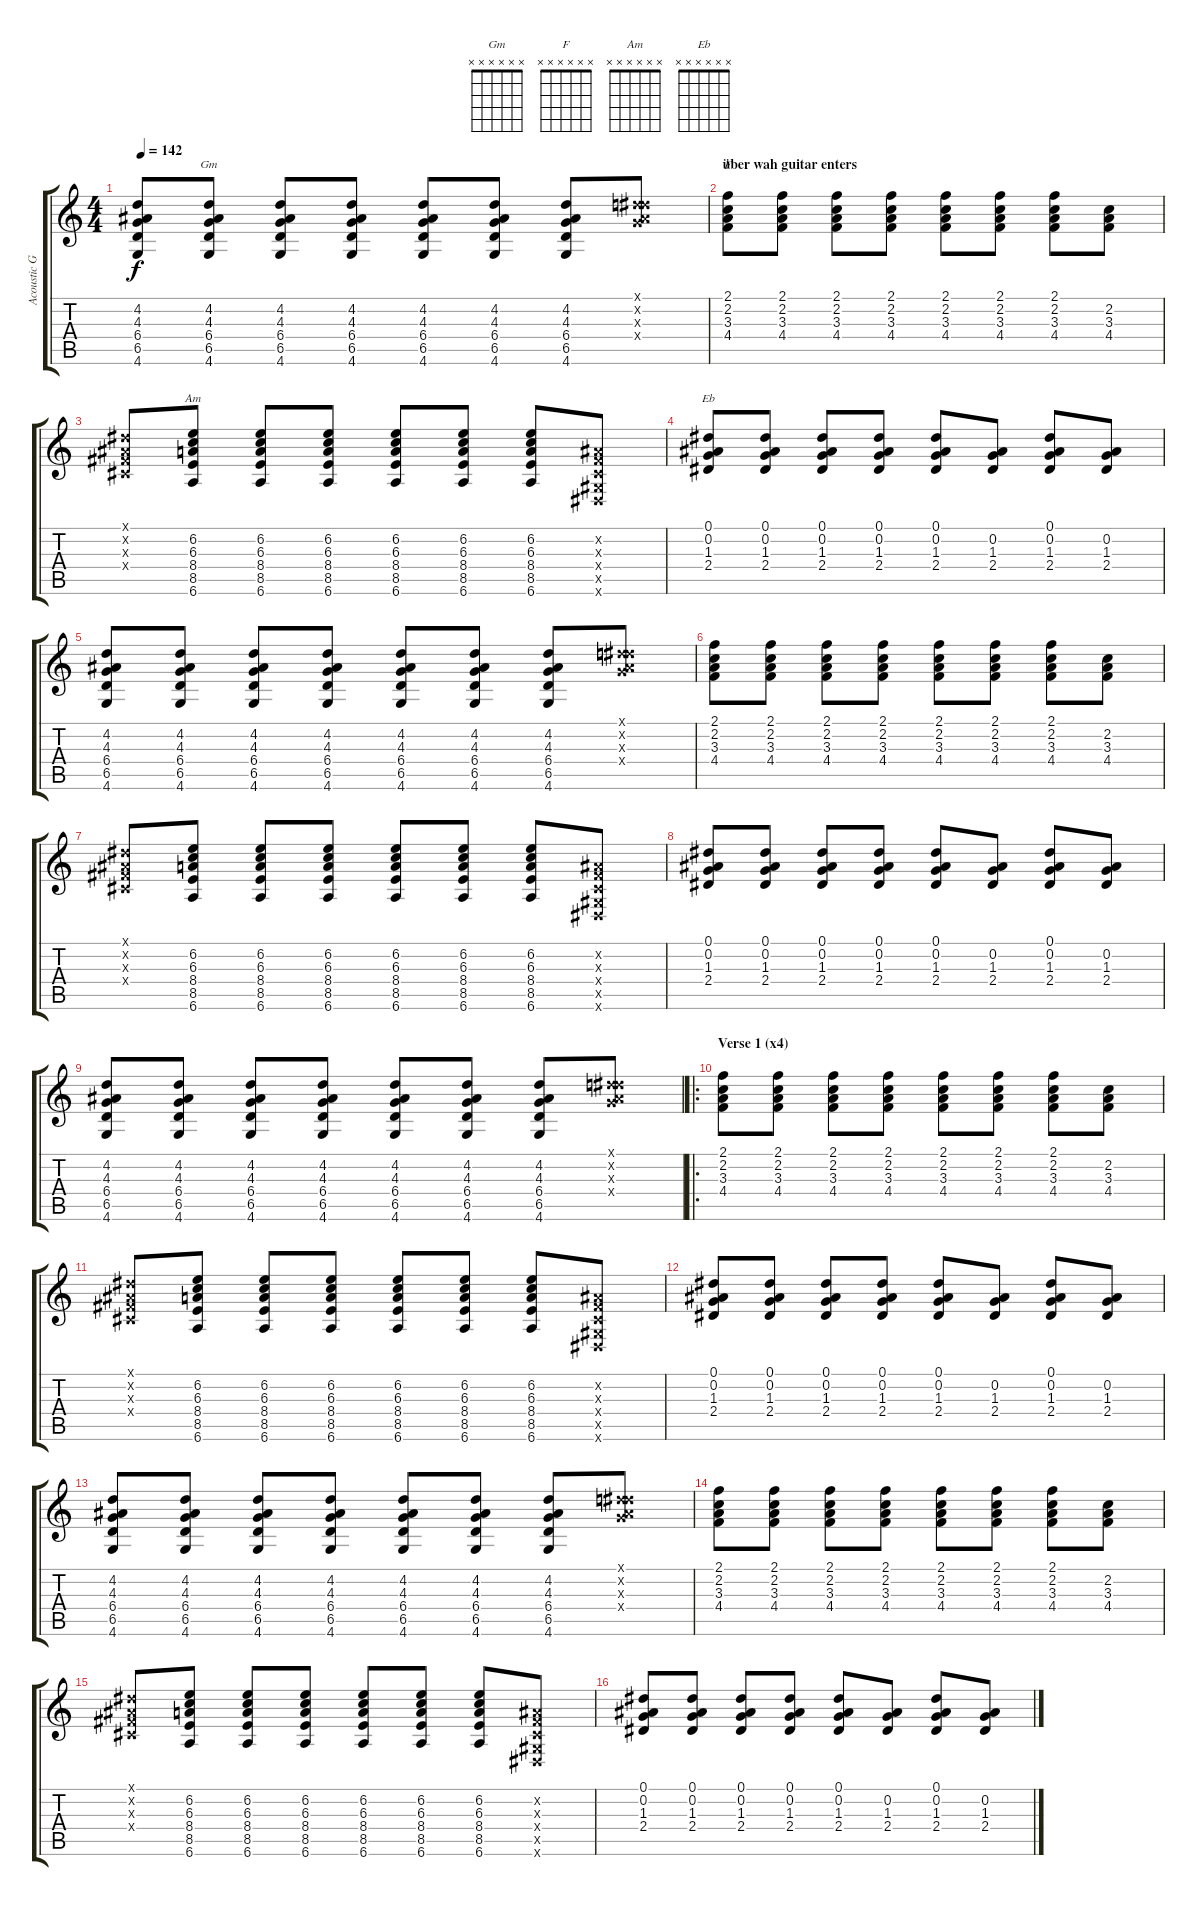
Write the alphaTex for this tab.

\track ("Acoustic Guitar - Eb" "Acoustic G") {instrument acousticguitarsteel}
\staff {score tabs}
\tuning (Eb4 Bb3 Gb3 Db3 Ab2 Eb2) {hide}
\chord ("Gm" x x x x x x)
\chord ("F" x x x x x x)
\chord ("Am" x x x x x x)
\chord ("Eb" x x x x x x)
\ts (4 4)
\tempo 142
\clef g2
\ks c
(4.2 4.3 6.4 6.5 4.6).8{dy f} (4.2 4.3 6.4 6.5 4.6).8{ch "Gm"} (4.2 4.3 6.4 6.5 4.6).8 (4.2 4.3 6.4 6.5 4.6).8 (4.2 4.3 6.4 6.5 4.6).8 (4.2 4.3 6.4 6.5 4.6).8 (4.2 4.3 6.4 6.5 4.6).8 (0.1{x} 4.2{x} 4.3{x} 6.4{x}).8 |
\section ("" "über wah guitar enters")
(2.1 2.2 3.3 4.4).8{ch "F"} (2.1 2.2 3.3 4.4).8 (2.1 2.2 3.3 4.4).8 (2.1 2.2 3.3 4.4).8 (2.1 2.2 3.3 4.4).8 (2.1 2.2 3.3 4.4).8 (2.1 2.2 3.3 4.4).8 (2.2 3.3 4.4).8 |
(0.1{x} 0.2{x} 0.3{x} 0.4{x}).8 (6.2 6.3 8.4 8.5 6.6).8{ch "Am"} (6.2 6.3 8.4 8.5 6.6).8 (6.2 6.3 8.4 8.5 6.6).8 (6.2 6.3 8.4 8.5 6.6).8 (6.2 6.3 8.4 8.5 6.6).8 (6.2 6.3 8.4 8.5 6.6).8 (0.2{x} 0.3{x} 0.4{x} 0.5{x} 0.6{x}).8 |
(0.1 0.2 1.3 2.4).8{ch "Eb"} (0.1 0.2 1.3 2.4).8 (0.1 0.2 1.3 2.4).8 (0.1 0.2 1.3 2.4).8 (0.1 0.2 1.3 2.4).8 (0.2 1.3 2.4).8 (0.1 0.2 1.3 2.4).8 (0.2 1.3 2.4).8 |
(4.2 4.3 6.4 6.5 4.6).8 (4.2 4.3 6.4 6.5 4.6).8 (4.2 4.3 6.4 6.5 4.6).8 (4.2 4.3 6.4 6.5 4.6).8 (4.2 4.3 6.4 6.5 4.6).8 (4.2 4.3 6.4 6.5 4.6).8 (4.2 4.3 6.4 6.5 4.6).8 (0.1{x} 4.2{x} 4.3{x} 6.4{x}).8 |
(2.1 2.2 3.3 4.4).8 (2.1 2.2 3.3 4.4).8 (2.1 2.2 3.3 4.4).8 (2.1 2.2 3.3 4.4).8 (2.1 2.2 3.3 4.4).8 (2.1 2.2 3.3 4.4).8 (2.1 2.2 3.3 4.4).8 (2.2 3.3 4.4).8 |
(0.1{x} 0.2{x} 0.3{x} 0.4{x}).8 (6.2 6.3 8.4 8.5 6.6).8 (6.2 6.3 8.4 8.5 6.6).8 (6.2 6.3 8.4 8.5 6.6).8 (6.2 6.3 8.4 8.5 6.6).8 (6.2 6.3 8.4 8.5 6.6).8 (6.2 6.3 8.4 8.5 6.6).8 (0.2{x} 0.3{x} 0.4{x} 0.5{x} 0.6{x}).8 |
(0.1 0.2 1.3 2.4).8 (0.1 0.2 1.3 2.4).8 (0.1 0.2 1.3 2.4).8 (0.1 0.2 1.3 2.4).8 (0.1 0.2 1.3 2.4).8 (0.2 1.3 2.4).8 (0.1 0.2 1.3 2.4).8 (0.2 1.3 2.4).8 |
(4.2 4.3 6.4 6.5 4.6).8 (4.2 4.3 6.4 6.5 4.6).8 (4.2 4.3 6.4 6.5 4.6).8 (4.2 4.3 6.4 6.5 4.6).8 (4.2 4.3 6.4 6.5 4.6).8 (4.2 4.3 6.4 6.5 4.6).8 (4.2 4.3 6.4 6.5 4.6).8 (0.1{x} 4.2{x} 4.3{x} 6.4{x}).8 |
\ro
\section ("" "Verse 1 (x4)")
(2.1 2.2 3.3 4.4).8 (2.1 2.2 3.3 4.4).8 (2.1 2.2 3.3 4.4).8 (2.1 2.2 3.3 4.4).8 (2.1 2.2 3.3 4.4).8 (2.1 2.2 3.3 4.4).8 (2.1 2.2 3.3 4.4).8 (2.2 3.3 4.4).8 |
(0.1{x} 0.2{x} 0.3{x} 0.4{x}).8 (6.2 6.3 8.4 8.5 6.6).8 (6.2 6.3 8.4 8.5 6.6).8 (6.2 6.3 8.4 8.5 6.6).8 (6.2 6.3 8.4 8.5 6.6).8 (6.2 6.3 8.4 8.5 6.6).8 (6.2 6.3 8.4 8.5 6.6).8 (0.2{x} 0.3{x} 0.4{x} 0.5{x} 0.6{x}).8 |
(0.1 0.2 1.3 2.4).8 (0.1 0.2 1.3 2.4).8 (0.1 0.2 1.3 2.4).8 (0.1 0.2 1.3 2.4).8 (0.1 0.2 1.3 2.4).8 (0.2 1.3 2.4).8 (0.1 0.2 1.3 2.4).8 (0.2 1.3 2.4).8 |
(4.2 4.3 6.4 6.5 4.6).8 (4.2 4.3 6.4 6.5 4.6).8 (4.2 4.3 6.4 6.5 4.6).8 (4.2 4.3 6.4 6.5 4.6).8 (4.2 4.3 6.4 6.5 4.6).8 (4.2 4.3 6.4 6.5 4.6).8 (4.2 4.3 6.4 6.5 4.6).8 (0.1{x} 4.2{x} 4.3{x} 6.4{x}).8 |
(2.1 2.2 3.3 4.4).8 (2.1 2.2 3.3 4.4).8 (2.1 2.2 3.3 4.4).8 (2.1 2.2 3.3 4.4).8 (2.1 2.2 3.3 4.4).8 (2.1 2.2 3.3 4.4).8 (2.1 2.2 3.3 4.4).8 (2.2 3.3 4.4).8 |
(0.1{x} 0.2{x} 0.3{x} 0.4{x}).8 (6.2 6.3 8.4 8.5 6.6).8 (6.2 6.3 8.4 8.5 6.6).8 (6.2 6.3 8.4 8.5 6.6).8 (6.2 6.3 8.4 8.5 6.6).8 (6.2 6.3 8.4 8.5 6.6).8 (6.2 6.3 8.4 8.5 6.6).8 (0.2{x} 0.3{x} 0.4{x} 0.5{x} 0.6{x}).8 |
(0.1 0.2 1.3 2.4).8 (0.1 0.2 1.3 2.4).8 (0.1 0.2 1.3 2.4).8 (0.1 0.2 1.3 2.4).8 (0.1 0.2 1.3 2.4).8 (0.2 1.3 2.4).8 (0.1 0.2 1.3 2.4).8 (0.2 1.3 2.4).8
